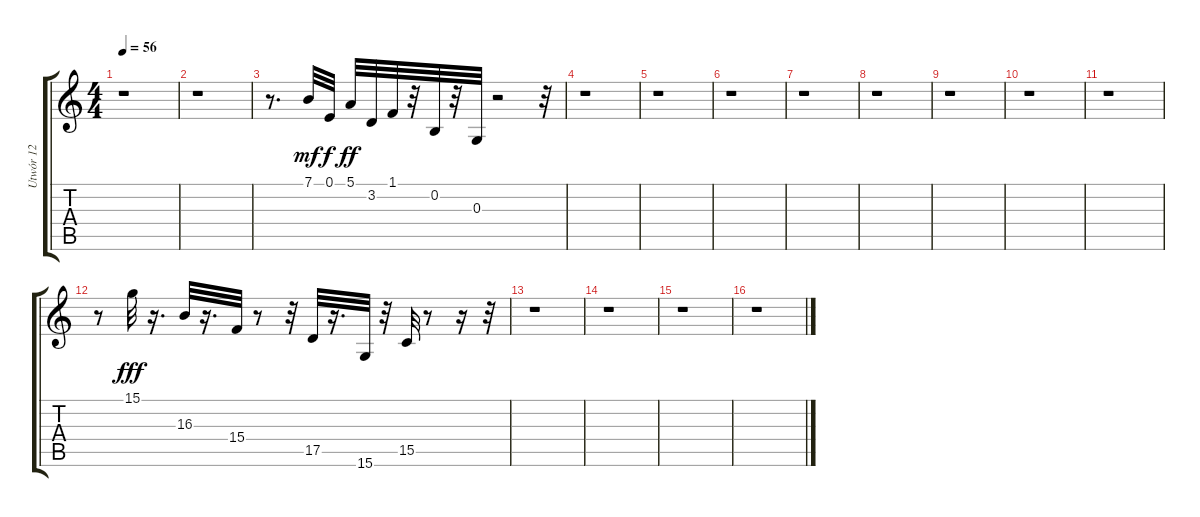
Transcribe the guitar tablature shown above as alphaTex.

\track ("Utwór 12" "Utwór 12") {instrument melodictom}
\staff {score tabs}
\tuning (E4 B3 G3 D3 A2 E2) {hide}
\ts (4 4)
\tempo 56
\clef g2
\ks c
r.1{dy ff} |
r.1 |
r.8{d} 7.1.32{dy mf} 0.1.32{dy f} 5.1.32{dy ff} 3.2.32 1.1.32 r.32 0.2.32 r.32 0.3.32 r.2 r.32 |
r.1 |
r.1 |
r.1 |
r.1 |
r.1 |
r.1 |
r.1 |
r.1 |
r.8 15.1.32{dy fff} r.16{d} 16.3.32 r.16{d} 15.4.32 r.8 r.32 17.5.32 r.16{d} 15.6.32 r.32 15.5.32 r.8 r.16 r.32 |
r.1 |
r.1 |
r.1 |
r.1
